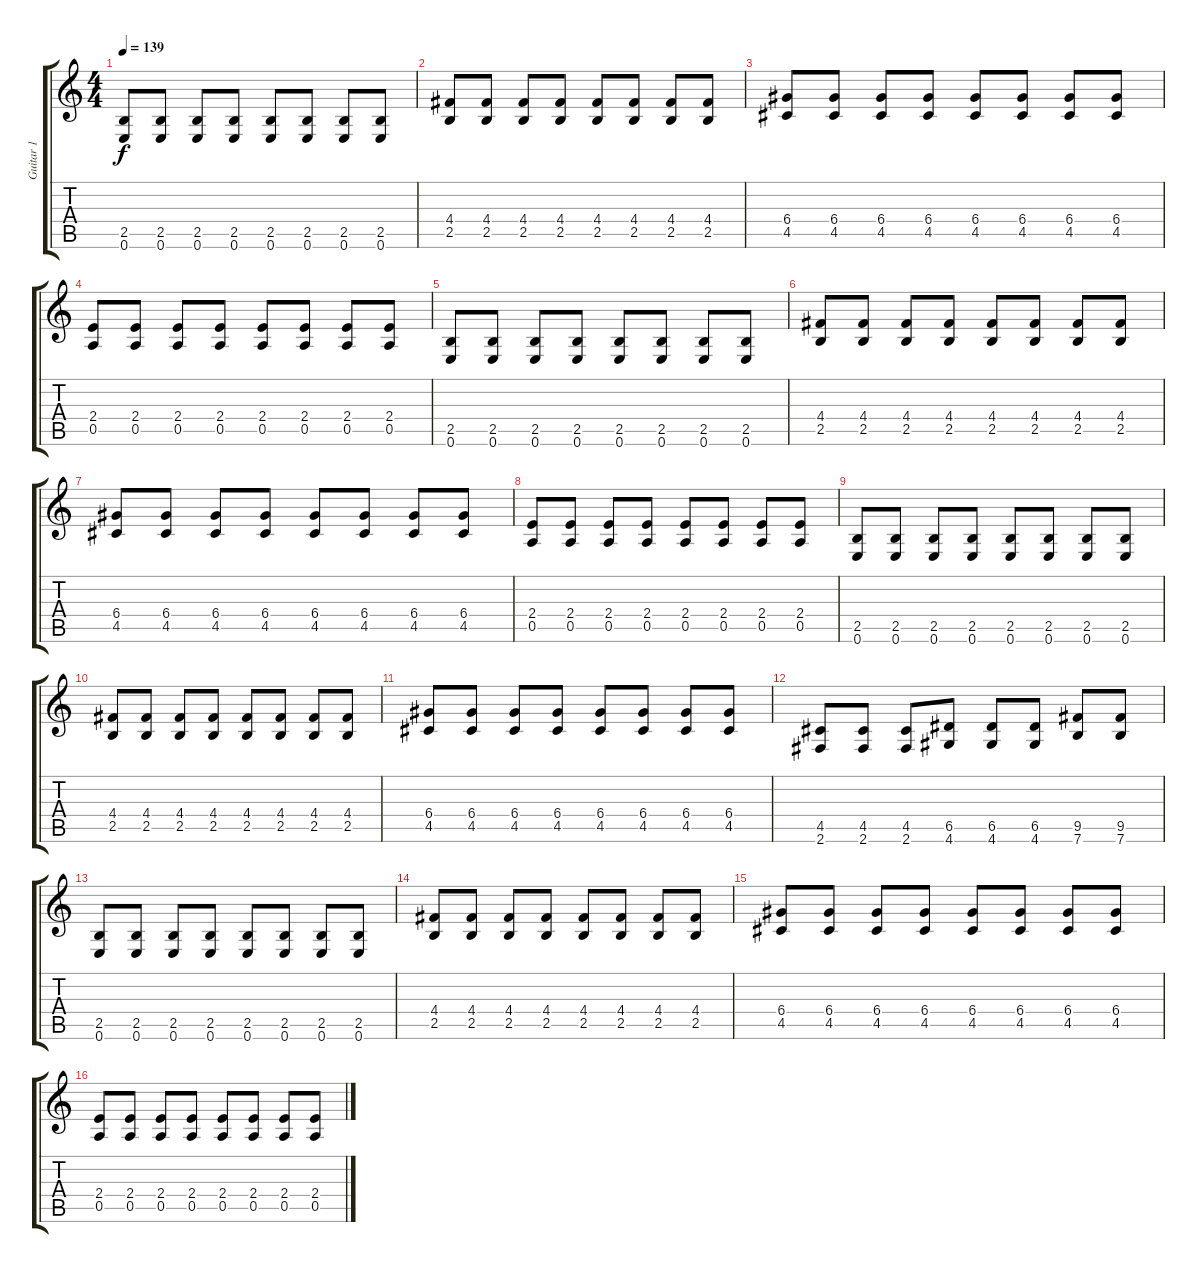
\track ("Guitar 1" "Guitar 1") {instrument distortionguitar}
\staff {score tabs}
\tuning (E4 B3 G3 D3 A2 E2) {hide}
\ts (4 4)
\tempo 139
\clef g2
\ks c
(2.5 0.6).8{dy f} (2.5 0.6).8 (2.5 0.6).8 (2.5 0.6).8 (2.5 0.6).8 (2.5 0.6).8 (2.5 0.6).8 (2.5 0.6).8 |
(4.4 2.5).8 (4.4 2.5).8 (4.4 2.5).8 (4.4 2.5).8 (4.4 2.5).8 (4.4 2.5).8 (4.4 2.5).8 (4.4 2.5).8 |
(6.4 4.5).8 (6.4 4.5).8 (6.4 4.5).8 (6.4 4.5).8 (6.4 4.5).8 (6.4 4.5).8 (6.4 4.5).8 (6.4 4.5).8 |
(2.4 0.5).8 (2.4 0.5).8 (2.4 0.5).8 (2.4 0.5).8 (2.4 0.5).8 (2.4 0.5).8 (2.4 0.5).8 (2.4 0.5).8 |
(2.5 0.6).8 (2.5 0.6).8 (2.5 0.6).8 (2.5 0.6).8 (2.5 0.6).8 (2.5 0.6).8 (2.5 0.6).8 (2.5 0.6).8 |
(4.4 2.5).8 (4.4 2.5).8 (4.4 2.5).8 (4.4 2.5).8 (4.4 2.5).8 (4.4 2.5).8 (4.4 2.5).8 (4.4 2.5).8 |
(6.4 4.5).8 (6.4 4.5).8 (6.4 4.5).8 (6.4 4.5).8 (6.4 4.5).8 (6.4 4.5).8 (6.4 4.5).8 (6.4 4.5).8 |
(2.4 0.5).8 (2.4 0.5).8 (2.4 0.5).8 (2.4 0.5).8 (2.4 0.5).8 (2.4 0.5).8 (2.4 0.5).8 (2.4 0.5).8 |
(2.5 0.6).8 (2.5 0.6).8 (2.5 0.6).8 (2.5 0.6).8 (2.5 0.6).8 (2.5 0.6).8 (2.5 0.6).8 (2.5 0.6).8 |
(4.4 2.5).8 (4.4 2.5).8 (4.4 2.5).8 (4.4 2.5).8 (4.4 2.5).8 (4.4 2.5).8 (4.4 2.5).8 (4.4 2.5).8 |
(6.4 4.5).8 (6.4 4.5).8 (6.4 4.5).8 (6.4 4.5).8 (6.4 4.5).8 (6.4 4.5).8 (6.4 4.5).8 (6.4 4.5).8 |
(4.5 2.6).8 (4.5 2.6).8 (4.5 2.6).8 (6.5 4.6).8 (6.5 4.6).8 (6.5 4.6).8 (9.5 7.6).8 (9.5 7.6).8 |
(2.5 0.6).8 (2.5 0.6).8 (2.5 0.6).8 (2.5 0.6).8 (2.5 0.6).8 (2.5 0.6).8 (2.5 0.6).8 (2.5 0.6).8 |
(4.4 2.5).8 (4.4 2.5).8 (4.4 2.5).8 (4.4 2.5).8 (4.4 2.5).8 (4.4 2.5).8 (4.4 2.5).8 (4.4 2.5).8 |
(6.4 4.5).8 (6.4 4.5).8 (6.4 4.5).8 (6.4 4.5).8 (6.4 4.5).8 (6.4 4.5).8 (6.4 4.5).8 (6.4 4.5).8 |
(2.4 0.5).8 (2.4 0.5).8 (2.4 0.5).8 (2.4 0.5).8 (2.4 0.5).8 (2.4 0.5).8 (2.4 0.5).8 (2.4 0.5).8
